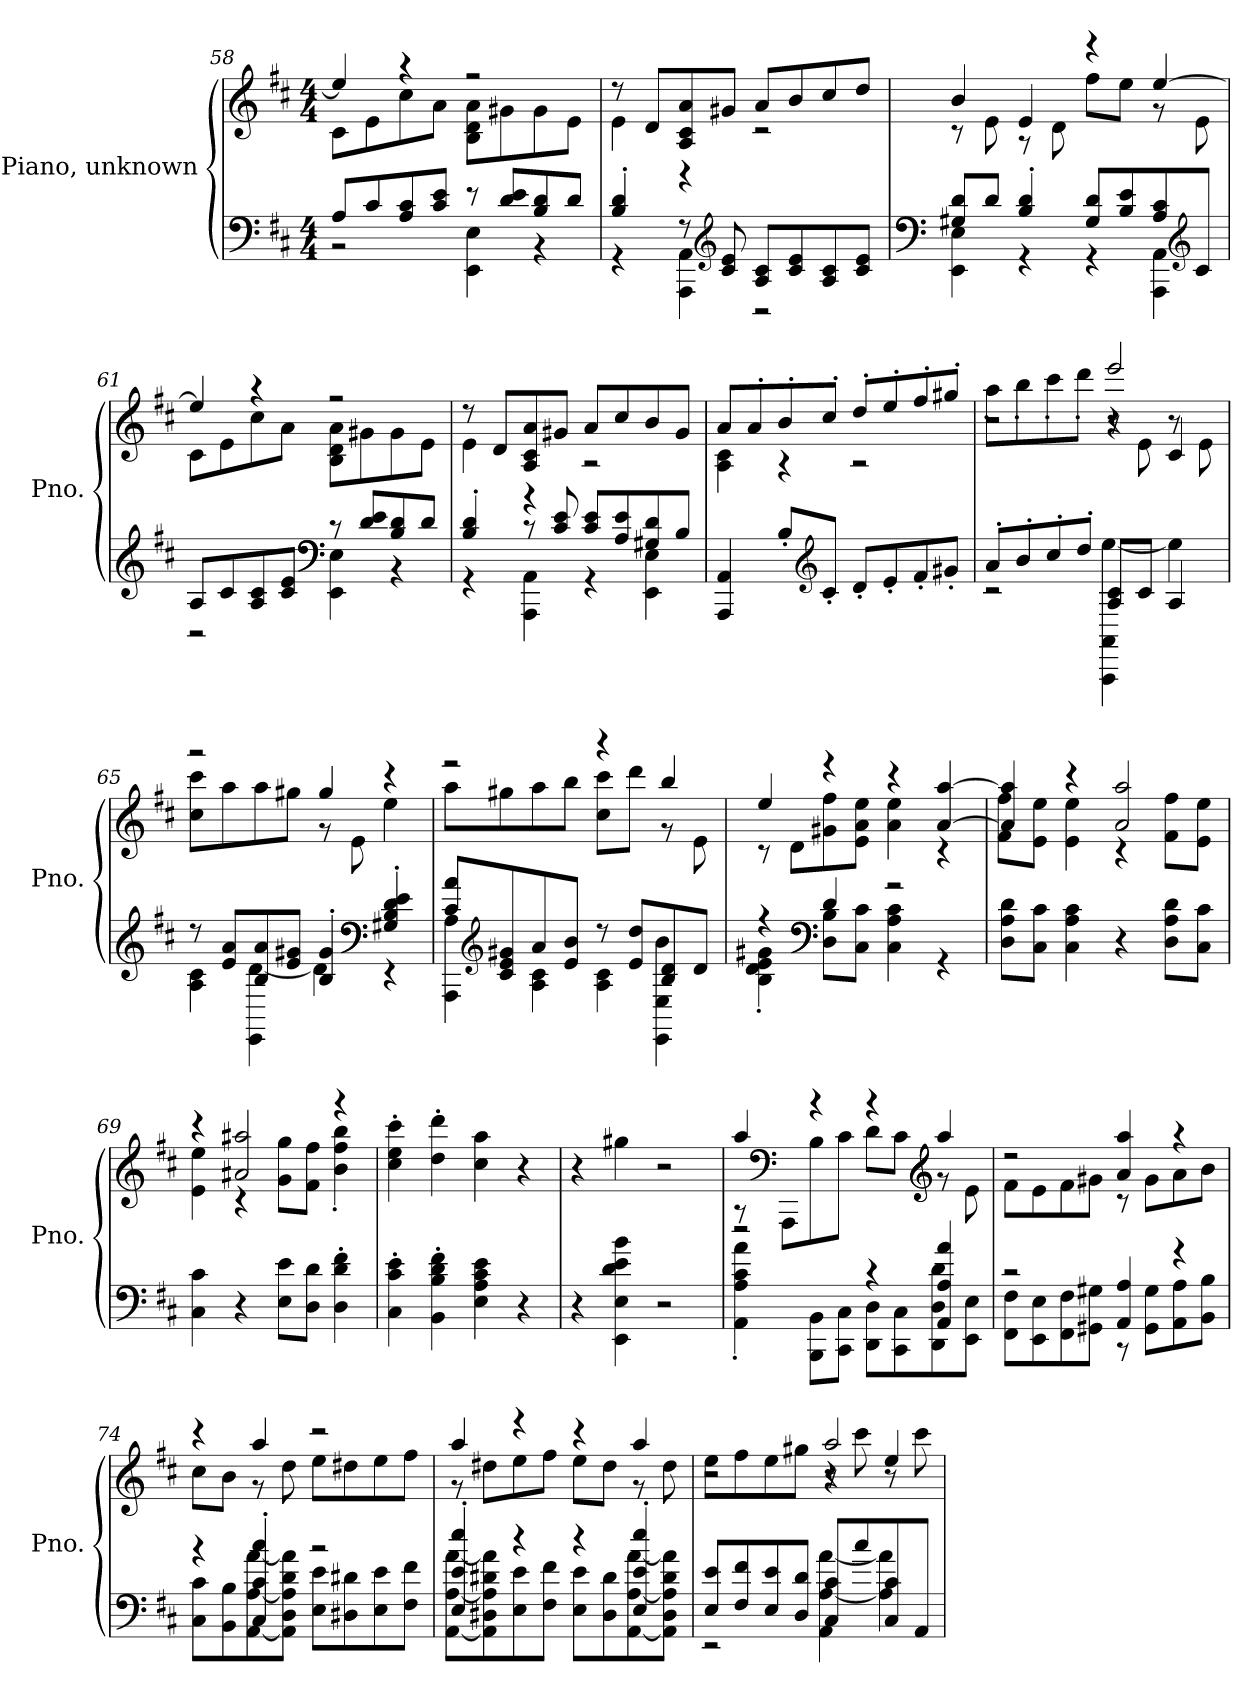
**kern	**kern
*part1	*part1
*staff2	*staff1
*I"Piano, unknown	*
*I'Pno.	*
*clefF4	*clefG2
*k[f#c#]	*k[f#c#]
*M4/4	*M4/4
=58	=58
*^	*^
8A/L	2r	4ee/]	8c#\L
8c#/	.	.	8e\
8A/ 8c#/	.	4r	8cc#\
8c#/ 8e/J	.	.	8a\J
8r	4EE\ 4E\	2r	8B\ 8d\ 8a\L
8d/ 8e/L	.	.	8g#X\
8B/ 8d/	4r	.	8g#\
8d/J	.	.	8e\J
=59	=59	=59	=59
4B/' 4d/'	4r	8r	4e\
.	.	8d/L	.
8r	4AAA\ 4AA\	8A/ 8c#/ 8a/	4r
*clefG2	*	*	*
8c#/ 8e/	.	8g#X/J	.
8A/ 8c#/L	2r	8a/L	2r
8c#/ 8e/	.	8b/	.
8A/ 8c#/	.	8cc#/	.
8c#/ 8e/J	.	8dd/J	.
!!LO:LB:g=z	!!
=60	=60	=60	=60
*clefF4	*	*	*
8G#X/ 8d/L	4EE\ 4E\	4b/	8r
8d/J	.	.	8e\
4B/' 4d/'	4r	4e/	8r
.	.	.	8d\
8G#/ 8d/L	4r	4r	8ff#\L
8B/ 8e/	.	.	8ee\J
8A/ 8c#/	4AAA\ 4AA\	[4ee/	8r
*clefG2	*	*	*
8c#/J	.	.	8e\
=61	=61	=61	=61
8A/L	2r	4ee/]	8c#\L
8c#/	.	.	8e\
8A/ 8c#/	.	4r	8cc#\
8c#/ 8e/J	.	.	8a\J
*clefF4	*	*	*
8r	4EE\ 4E\	2r	8B\ 8d\ 8a\L
8d/ 8e/L	.	.	8g#X\
8B/ 8d/	4r	.	8g#\
8d/J	.	.	8e\J
=62	=62	=62	=62
4B/' 4d/'	4r	8r	4e\
.	.	8d/L	.
8r	4AAA\ 4AA\	8A/ 8c#/ 8a/	4r
8c#/ 8e/	.	8g#X/J	.
8c#/ 8e/L	4r	8a/L	2r
8A/ 8e/	.	8cc#/	.
8G#X/ 8d/	4EE\ 4E\	8b/	.
8B/J	.	8g#/J	.
*v	*v	*	*
!!LO:PB:g=z	!!
=63	=63	=63
4AAA/ 4AA/	8a/L	4A\ 4c#\
.	8a'/	.
8B'/L	8b'/	4r
*clefG2	*	*
8c#'/J	8cc#'/J	.
8d'/L	8dd'/L	2r
8e'/	8ee'/	.
8f#'/	8ff#'/	.
8g#X'/J	8gg#X'/J	.
=64	=64	=64
*^	*	*^
8a'/L	2r	2r	8aa'\L	2r
8b'/	.	.	8bb'\	.
8cc#'/	.	.	8ccc#'\	.
8dd'/J	.	.	8ddd'\J	.
8A/ 8c#/L	4AAA\ 4AA\ [4ee\	2eee/	8r	4r
8c#/J	.	.	8e\	.
4A/	4ee\]	.	8r	4c#/
.	.	.	8e\	.
*	*	*	*v	*v
=65	=65	=65	=65
8r	4A\ 4c#\	2r	8cc#\ 8ccc#\L
8e/ 8a/L	.	.	8aa\
8B/ 8a/	4EE\ [4d\	.	8aa\
8e/ 8g#X/J	.	.	8gg#X\J
4B/' 4g#/'	4d\]	4gg#/	8r
.	.	.	8e\
*clefF4	*	*	*
4G#X/' 4B/' 4d/' 4e/'	4r	4r	4ee\
!!LO:LB:g=z	!!
=66	=66	=66	=66
8c#/ 8a/L	4AAA\ 4A\	2r	8aa\L
*clefG2	*	*	*
8c#/ 8e/ 8g#X/	.	.	8gg#X\
8a/	4A\ 4c#\	.	8aa\
8e/ 8b/J	.	.	8bb\J
8r	4A\ 4c#\	4r	8cc#\ 8ccc#\L
8e/ 8dd/L	.	.	8ddd\J
8B/ 8d/	4EE\ 4E\ 4b\	4bb/	8r
8d/J	.	.	8e\
=67	=67	=67	=67
4r	4B\' 4d\' 4e\' 4g#X\'	4ee/	8r
.	.	.	8d\L
*clefF4	*	*	*
4d/	8D\ 8B\L	4r	8g#X\ 8ff#\
.	8C#\ 8c#\J	.	8e\ 8a\ 8ee\J
2r	4C#\ 4A\ 4c#\	4r	4a\ 4ee\
.	4r	[4a/ [4aa/	4r
*v	*v	*	*
=68	=68	=68
8D\ 8A\ 8d\L	4a/] 4aa/]	8f#\ 8ff#\L
8C#\ 8c#\J	.	8e\ 8ee\J
4C#\ 4A\ 4c#\	4r	4e\ 4ee\
4r	2a/ 2aa/	4r
8D\ 8A\ 8d\L	.	8f#\ 8ff#\L
8C#\ 8c#\J	.	8e\ 8ee\J
=69	=69	=69
4C#\ 4c#\	4r	4e\ 4ee\
4r	2a#X/ 2aa#X/	4r
8E\ 8e\L	.	8g\ 8gg\L
8D\ 8d\J	.	8f#\ 8ff#\J
4D\' 4d\' 4f#\'	4r	4b\' 4ff#\' 4bb\'
*	*v	*v
=70	=70
4C#\' 4c#\' 4e\'	4cc#\' 4ee\' 4ccc#\'
4BB\' 4B\' 4d\' 4f#\'	4dd\' 4ddd\'
4E\ 4A\ 4c#\ 4e\	4cc#\ 4aa\
4r	4r
!!LO:LB:g=z
=71	=71
4r	4r
4EE\ 4E\ 4d\ 4e\ 4b\	4gg#X\
2r	2r
=72	=72
*^	*^
2r	4AA\' 4A\' 4c#\' 4a\'	4aa/	8r
*	*	*clefF4	*
.	.	.	8AAA\L
.	8BBB\ 8BB\L	4r	8B\
.	8CC#\ 8C#\J	.	8c#\J
4r	8DD\ 8D\L	4r	8d\L
.	8CC#\ 8C#\	.	8c#\J
*	*	*clefG2	*
4AA/ 4A/ 4a/	8DD\ 8D\ 8d\	4aa/	8r
.	8EE\ 8E\J	.	8e\
=73	=73	=73	=73
2r	8FF#\ 8F#\L	2r	8f#\L
.	8EE\ 8E\	.	8e\
.	8FF#\ 8F#\	.	8f#\
.	8GG#X\ 8G#X\J	.	8g#X\J
4AA/ 4A/	8r	4a/ 4aa/	8r
.	8GG#\ 8G#\L	.	8g#\L
4r	8AA\ 8A\	4r	8a\
.	8BB\ 8B\J	.	8b\J
=74	=74	=74	=74
4r	8C#\ 8c#\L	4r	8cc#\L
.	8BB\ 8B\	.	8b\J
4C#/' 4c#/' 4cc#/'	[8AA\ [8A\ [8a\	4aa/	8r
.	8AA\] 8D\ 8A\] 8d\ 8a\]J	.	8dd\
2r	8E\ 8e\L	2r	8ee\L
.	8D#X\ 8d#X\	.	8dd#X\
.	8E\ 8e\	.	8ee\
.	8F#\ 8f#\J	.	8ff#\J
!!LO:LB:g=z	!!
=75	=75	=75	=75
4E/' 4e/' 4ee/'	[8AA\ [8A\ [8a\L	4aa/	8r
.	8AA\] 8D#X\ 8A\] 8d#X\ 8a\]	.	8dd#X\L
4r	8E\ 8e\	4r	8ee\
.	8F#\ 8f#\J	.	8ff#\J
4r	8E\ 8e\L	4r	8ee\L
.	8D#\ 8d#\	.	8dd#\J
4E/' 4e/' 4ee/'	[8AA\ [8A\ [8a\	4aa/	8r
.	8AA\] 8D#\ 8A\] 8d#\ 8a\]J	.	8dd#\
=76	=76	=76	=76
*	*	*	*^
8E/ 8e/L	2r	2r	8ee\L	2r
8F#/ 8f#/	.	.	8ff#\	.
8E/ 8e/	.	.	8ee\	.
8D/ 8d/J	.	.	8gg#X\J	.
8C#/ 8c#/L	4AA\ [4A\ [4a\	2aa/	8r	4r
8cc#/	.	.	8ccc#\	.
8C#/ 8c#/	4A\] 4a\]	.	8r	4ee/
8AA/J	.	.	8ccc#\	.
*v	*v	*	*	*
*	*v	*v	*v
=	=
*-	*-
